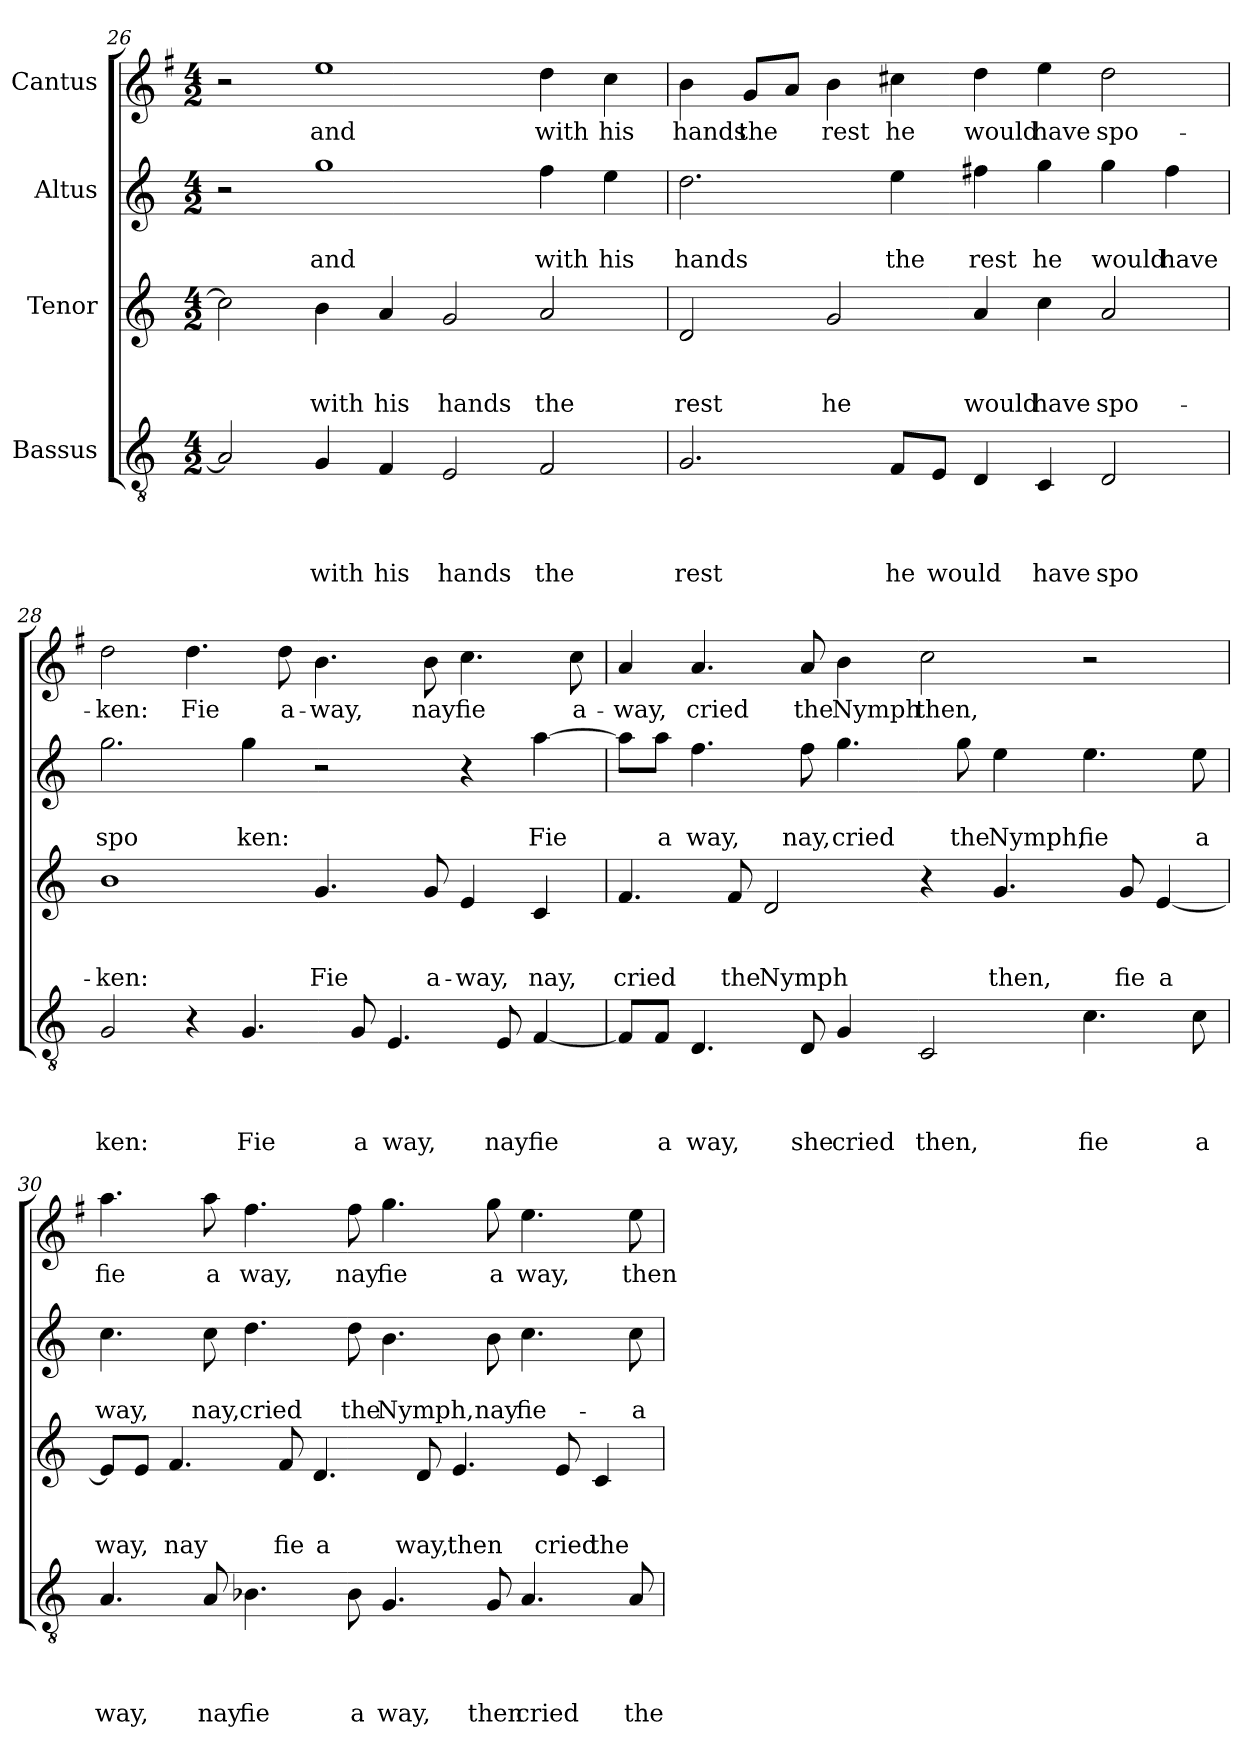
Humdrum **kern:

**kern	**text	**text	**text	**text	**kern	**text	**text	**text	**kern	**text	**text	**kern	**text
*part4	*part4	*part4	*part4	*part4	*part3	*part3	*part3	*part3	*part2	*part2	*part2	*part1	*part1
*staff4	*staff4	*staff4	*staff4	*staff4	*staff3	*staff3	*staff3	*staff3	*staff2	*staff2	*staff2	*staff1	*staff1
*I"Bassus	*	*	*	*	*I"Tenor	*	*	*	*I"Altus	*	*	*I"Cantus	*
!!LO:LB:g=z
*clefGv2	*	*	*	*	*clefG2	*	*	*	*clefG2	*	*	*clefG2	*
*	*	*	*	*	*	*	*	*	*	*	*	*ITrd-3c-5	*
*k[]	*	*	*	*	*k[]	*	*	*	*k[]	*	*	*k[]	*
*C:	*	*	*	*	*C:	*	*	*	*C:	*	*	*C:	*
*M4/2	*	*	*	*	*M4/2	*	*	*	*M4/2	*	*	*M4/2	*
=26	=26	=26	=26	=26	=26	=26	=26	=26	=26	=26	=26	=26	=26
2A/]	.	.	.	.	2cc\]	.	.	.	2r	.	.	2r	.
!	!	!	!	!LO:LY:b	!	!	!	!LO:LY:b	!	!	!LO:LY:b	!	!LO:LY:b
4G/	.	.	.	with	4b\	.	.	with	1gg	.	and	1aa	and
!	!	!	!	!LO:LY:b	!	!	!	!LO:LY:b	!	!	!	!	!
4F/	.	.	.	his	4a/	.	.	his	.	.	.	.	.
!	!	!	!	!LO:LY:b	!	!	!	!LO:LY:b	!	!	!	!	!
2E/	.	.	.	hands	2g/	.	.	hands	.	.	.	.	.
!	!	!	!	!LO:LY:b	!	!	!	!LO:LY:b	!	!	!LO:LY:b	!	!LO:LY:b
2F/	.	.	.	the	2a/	.	.	the	4ff\	.	with	4gg\	with
!	!	!	!	!	!	!	!	!	!	!	!LO:LY:b	!	!LO:LY:b
.	.	.	.	.	.	.	.	.	4ee\	.	his	4ff\	his
=27	=27	=27	=27	=27	=27	=27	=27	=27	=27	=27	=27	=27	=27
!	!	!	!	!LO:LY:b	!	!	!	!LO:LY:b	!	!	!LO:LY:b	!	!LO:LY:b
2.G/	.	.	.	rest	2d/	.	.	rest	2.dd\	.	hands	4ee\	hands
!	!	!	!	!	!	!	!	!	!	!	!	!	!LO:LY:b
.	.	.	.	.	.	.	.	.	.	.	.	8cc/L	the
.	.	.	.	.	.	.	.	.	.	.	.	8dd/J	.
!	!	!	!	!	!	!	!	!LO:LY:b	!	!	!	!	!LO:LY:b
.	.	.	.	.	2g/	.	.	he	.	.	.	4ee\	rest
!	!	!	!	!LO:LY:b	!	!	!	!	!	!	!LO:LY:b	!	!LO:LY:b
8F/L	.	.	.	he	.	.	.	.	4ee\	.	the	4ff#X\	he
!	!	!	!	!LO:LY:b	!	!	!	!	!	!	!	!	!
8E/J	.	.	.	would	.	.	.	.	.	.	.	.	.
!	!	!	!	!	!	!	!	!LO:LY:b	!	!	!LO:LY:b	!	!LO:LY:b
4D/	.	.	.	.	4a/	.	.	would	4ff#X\	.	rest	4gg\	would
!	!	!	!	!LO:LY:b	!	!	!	!LO:LY:b	!	!	!LO:LY:b	!	!LO:LY:b
4C/	.	.	.	have	4cc\	.	.	have	4gg\	.	he	4aa\	have
!	!	!	!	!LO:LY:b	!	!	!	!LO:LY:b	!	!	!LO:LY:b	!	!LO:LY:b
2D/	.	.	.	spo	2a/	.	.	spo-	4gg\	.	would	2gg\	spo-
!	!	!	!	!	!	!	!	!	!	!	!LO:LY:b	!	!
.	.	.	.	.	.	.	.	.	4ff#\	.	have	.	.
=28	=28	=28	=28	=28	=28	=28	=28	=28	=28	=28	=28	=28	=28
!	!	!	!	!LO:LY:b	!	!	!	!LO:LY:b	!	!	!LO:LY:b	!	!LO:LY:b
2G/	.	.	.	ken:	1b	.	.	-ken:	2.gg\	.	spo	2gg\	-ken:
!	!	!	!	!	!	!	!	!	!	!	!	!	!LO:LY:b
4r	.	.	.	.	.	.	.	.	.	.	.	4.gg\	Fie
!	!	!	!	!LO:LY:b	!	!	!	!	!	!	!LO:LY:b	!	!
4.G/	.	.	.	Fie	.	.	.	.	4gg\	.	ken:	.	.
!	!	!	!	!	!	!	!	!	!	!	!	!	!LO:LY:b
.	.	.	.	.	.	.	.	.	.	.	.	8gg\	a-
!	!	!	!	!	!	!	!	!LO:LY:b	!	!	!	!	!LO:LY:b
.	.	.	.	.	4.g/	.	.	Fie	2r	.	.	4.ee\	-way,
!	!	!	!	!LO:LY:b	!	!	!	!	!	!	!	!	!
8G/	.	.	.	a	.	.	.	.	.	.	.	.	.
!	!	!	!	!LO:LY:b	!	!	!	!	!	!	!	!	!
4.E/	.	.	.	way,	.	.	.	.	.	.	.	.	.
!	!	!	!	!	!	!	!	!LO:LY:b	!	!	!	!	!LO:LY:b
.	.	.	.	.	8g/	.	.	a-	.	.	.	8ee\	nay
!	!	!	!	!	!	!	!	!LO:LY:b	!	!	!	!	!LO:LY:b
.	.	.	.	.	4e/	.	.	-way,	4r	.	.	4.ff\	fie
!	!	!	!	!LO:LY:b	!	!	!	!	!	!	!	!	!
8E/	.	.	.	nay	.	.	.	.	.	.	.	.	.
!	!	!	!	!LO:LY:b	!	!	!	!LO:LY:b	!	!	!LO:LY:b	!	!
[<4F/	.	.	.	fie	4c/	.	.	nay,	[<4aa\	.	Fie	.	.
!	!	!	!	!	!	!	!	!	!	!	!	!	!LO:LY:b
.	.	.	.	.	.	.	.	.	.	.	.	8ff\	a-
!!LO:LB:g=z
=29	=29	=29	=29	=29	=29	=29	=29	=29	=29	=29	=29	=29	=29
!	!	!	!	!	!	!	!	!LO:LY:b	!	!	!	!	!LO:LY:b
8F/L]	.	.	.	.	4.f/	.	.	cried	8aa\L]	.	.	4dd/	-way,
!	!	!	!	!LO:LY:b	!	!	!	!	!	!	!LO:LY:b	!	!
8F/J	.	.	.	a	.	.	.	.	8aa\J	.	a	.	.
!	!	!	!	!LO:LY:b	!	!	!	!	!	!	!LO:LY:b	!	!LO:LY:b
4.D/	.	.	.	way,	.	.	.	.	4.ff\	.	way,	4.dd/	cried
!	!	!	!	!	!	!	!	!LO:LY:b	!	!	!	!	!
.	.	.	.	.	8f/	.	.	the	.	.	.	.	.
!	!	!	!	!	!	!	!	!LO:LY:b	!	!	!	!	!
.	.	.	.	.	2d/	.	.	Nymph	.	.	.	.	.
!	!	!	!	!LO:LY:b	!	!	!	!	!	!	!LO:LY:b	!	!LO:LY:b
8D/	.	.	.	she	.	.	.	.	8ff\	.	nay,	8dd/	the
!	!	!	!	!LO:LY:b	!	!	!	!	!	!	!LO:LY:b	!	!LO:LY:b
4G/	.	.	.	cried	.	.	.	.	4.gg\	.	cried	4ee\	Nymph
!	!	!	!	!LO:LY:b	!	!	!	!	!	!	!	!	!LO:LY:b
2C/	.	.	.	then,	4r	.	.	.	.	.	.	2ff\	then,
!	!	!	!	!	!	!	!	!	!	!	!LO:LY:b	!	!
.	.	.	.	.	.	.	.	.	8gg\	.	the	.	.
!	!	!	!	!	!	!	!	!LO:LY:b	!	!	!LO:LY:b	!	!
.	.	.	.	.	4.g/	.	.	then,	4ee\	.	Nymph,	.	.
!	!	!	!	!LO:LY:b	!	!	!	!	!	!	!LO:LY:b	!	!
4.c\	.	.	.	fie	.	.	.	.	4.ee\	.	fie	2r	.
!	!	!	!	!	!	!	!	!LO:LY:b	!	!	!	!	!
.	.	.	.	.	8g/	.	.	fie	.	.	.	.	.
!	!	!	!	!	!	!	!	!LO:LY:b	!	!	!	!	!
.	.	.	.	.	[<4e/	.	.	a	.	.	.	.	.
!	!	!	!	!LO:LY:b	!	!	!	!	!	!	!LO:LY:b	!	!
8c\	.	.	.	a	.	.	.	.	8ee\	.	a	.	.
=30	=30	=30	=30	=30	=30	=30	=30	=30	=30	=30	=30	=30	=30
!	!	!	!	!LO:LY:b	!	!	!	!LO:LY:b	!	!	!LO:LY:b	!	!LO:LY:b
4.A/	.	.	.	way,	8e/L]	.	.	way,	4.cc\	.	way,	4.ddd\	fie
.	.	.	.	.	8e/J	.	.	.	.	.	.	.	.
!	!	!	!	!	!	!	!	!LO:LY:b	!	!	!	!	!
.	.	.	.	.	4.f/	.	.	nay	.	.	.	.	.
!	!	!	!	!LO:LY:b	!	!	!	!	!	!	!LO:LY:b	!	!LO:LY:b
8A/	.	.	.	nay	.	.	.	.	8cc\	.	nay,	8ddd\	a
!	!	!	!	!LO:LY:b	!	!	!	!	!	!	!LO:LY:b	!	!LO:LY:b
4.B-X\	.	.	.	fie	.	.	.	.	4.dd\	.	cried	4.bb\	way,
!	!	!	!	!	!	!	!	!LO:LY:b	!	!	!	!	!
.	.	.	.	.	8f/	.	.	fie	.	.	.	.	.
!	!	!	!	!	!	!	!	!LO:LY:b	!	!	!	!	!
.	.	.	.	.	4.d/	.	.	a	.	.	.	.	.
!	!	!	!	!LO:LY:b	!	!	!	!	!	!	!LO:LY:b	!	!LO:LY:b
8B-\	.	.	.	a	.	.	.	.	8dd\	.	the	8bb\	nay
!	!	!	!	!LO:LY:b	!	!	!	!	!	!	!LO:LY:b	!	!LO:LY:b
4.G/	.	.	.	way,	.	.	.	.	4.b\	.	Nymph,	4.ccc\	fie
!	!	!	!	!	!	!	!	!LO:LY:b	!	!	!	!	!
.	.	.	.	.	8d/	.	.	way,	.	.	.	.	.
!	!	!	!	!	!	!	!	!LO:LY:b	!	!	!	!	!
.	.	.	.	.	4.e/	.	.	then	.	.	.	.	.
!	!	!	!	!LO:LY:b	!	!	!	!	!	!	!LO:LY:b	!	!LO:LY:b
8G/	.	.	.	then	.	.	.	.	8b\	.	nay	8ccc\	a
!	!	!	!	!LO:LY:b	!	!	!	!	!	!	!LO:LY:b	!	!LO:LY:b
4.A/	.	.	.	cried	.	.	.	.	4.cc\	.	fie-	4.aa\	way,
!	!	!	!	!	!	!	!	!LO:LY:b	!	!	!	!	!
.	.	.	.	.	8e/	.	.	cried	.	.	.	.	.
!	!	!	!	!	!	!	!	!LO:LY:b	!	!	!	!	!
.	.	.	.	.	4c/	.	.	the	.	.	.	.	.
!	!	!	!	!LO:LY:b	!	!	!	!	!	!	!LO:LY:b	!	!LO:LY:b
8A/	.	.	.	the	.	.	.	.	8cc\	.	-a	8aa\	then
=	=	=	=	=	=	=	=	=	=	=	=	=	=
*-	*-	*-	*-	*-	*-	*-	*-	*-	*-	*-	*-	*-	*-
